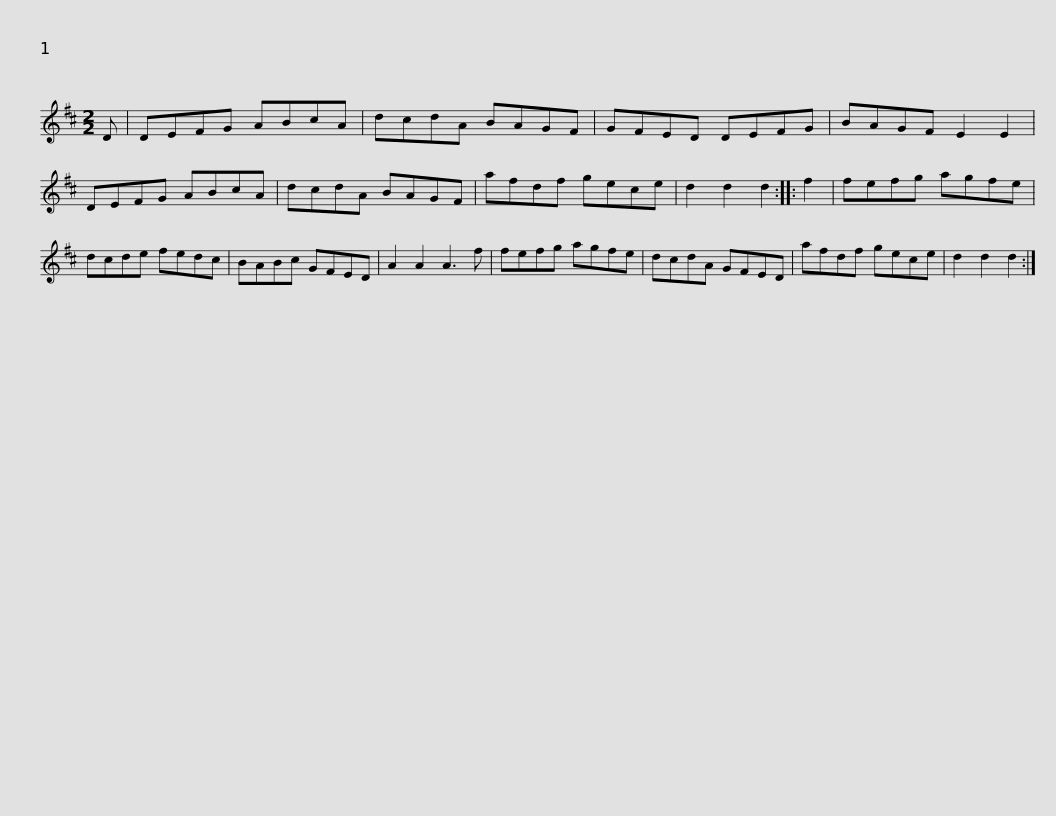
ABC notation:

X:1
L:1/8
M:2/2
I:linebreak $
K:D
V:1 treble
V:1
 D | DEFG ABcA | dcdA BAGF | GFED DEFG | BAGF E2 E2 | %5
 DEFG ABcA |$ dcdA BAGF | afdf gece | d2 d2 d2 :: f2 | %10
 fefg agfe | dcde fedc |$ BABc GFED | A2 A2 A3 f | fefg agfe | %15
 dcdA GFED | afdf gece | d2 d2 d2 :| %18
